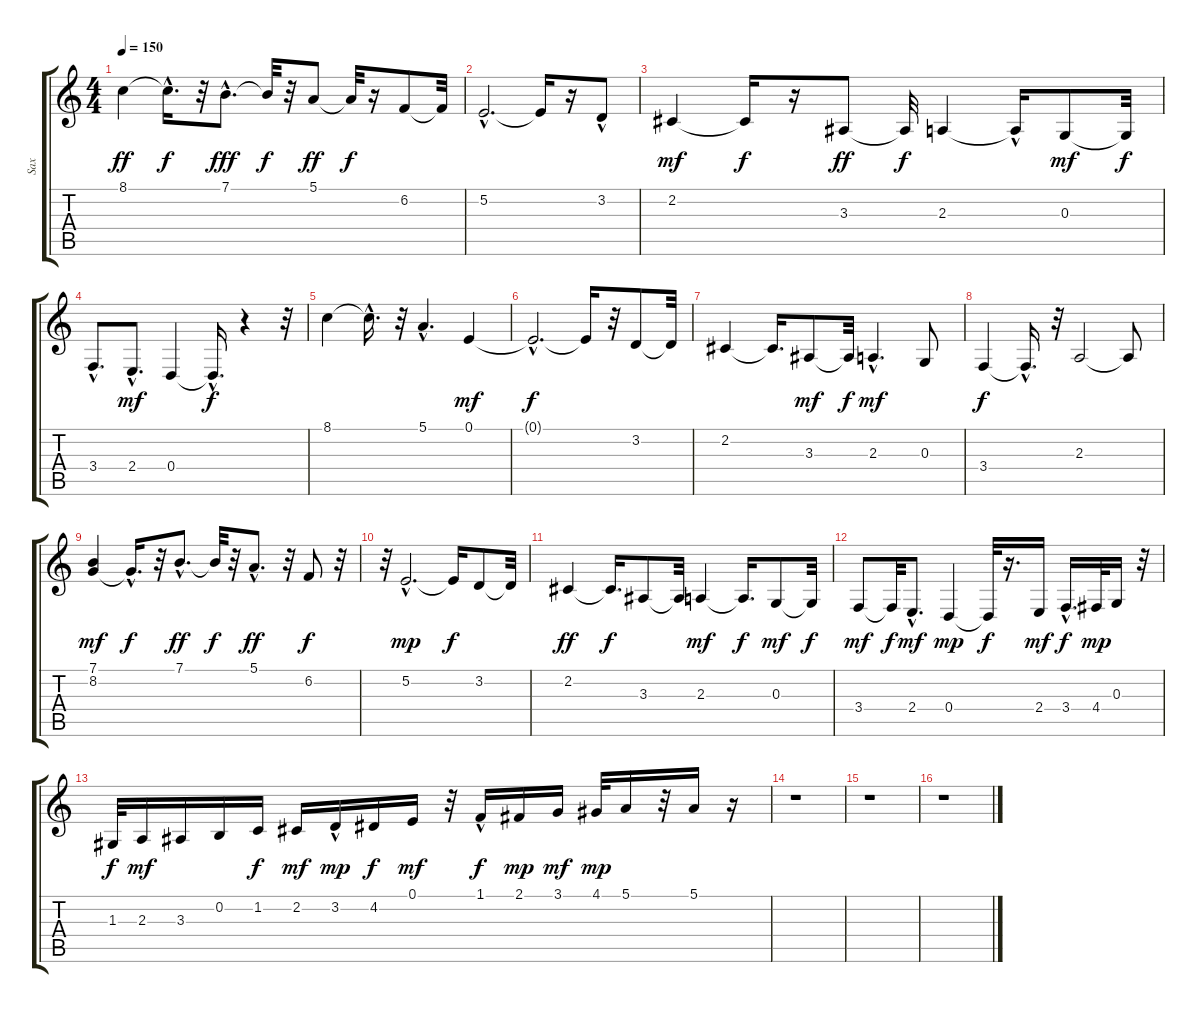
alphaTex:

\track ("Sax" "Sax") {instrument baritonesax}
\staff {score tabs}
\tuning (E4 B3 G3 D3 A2 E2) {hide}
\ts (4 4)
\tempo 150
\clef g2
\ks c
8.1.4{dy ff volume 11} 8.1{hac t}.16{d dy f} r.32 7.1{hac}.8{d dy fff} 7.1{t}.32{dy f} r.32 5.1.8{dy ff} 5.1{t}.32{dy f} r.16 6.2.8 6.2{t}.32 |
5.2{hac}.2{d} 5.2{t}.16 r.16 3.2{hac}.8 |
2.2.4{dy mf} 2.2{t}.16{dy f} r.16 3.3.8{dy ff} 3.3{t}.32{dy f} 2.3.4 2.3{hac t}.16 0.3.8{dy mf} 0.3{t}.32{dy f} |
3.4{hac}.8{d} 2.4{hac}.8{d dy mf} 0.4.4 0.4{hac t}.16{d dy f} r.4 r.32 |
8.1.4 8.1{hac t}.16{d} r.32 5.1{hac}.4{d} 0.1.4{dy mf} |
0.1{hac t}.2{d dy f} 0.1{t}.16 r.32 3.2.8 3.2{t}.32 |
2.2.4 2.2{t}.16{d} 3.3.8{dy mf} 3.3{t}.32{dy f} 2.3{hac}.4{d dy mf} 0.3.8 |
3.4.4{dy f} 3.4{hac t}.16{d} r.32 2.3.2 2.3{t}.8 |
(7.1 8.2).4{dy mf} 8.2{hac t}.16{d dy f} r.32 7.1{hac}.8{d dy ff} 7.1{t}.32{dy f} r.32 5.1{hac}.8{d dy ff} r.32 6.2.8{dy f} r.32 |
r.32 5.2{hac}.2{d dy mp} 5.2{t}.16{dy f} 3.2.8 3.2{t}.32 |
2.2.4{dy ff} 2.2{t}.16{d dy f} 3.3.8 3.3{t}.32 2.3.4{dy mf} 2.3{t}.16{d dy f} 0.3.8{dy mf} 0.3{t}.32{dy f} |
3.4.8{dy mf} 3.4{t}.32{dy f} 2.4{hac}.8{d dy mf} 0.4.4{dy mp} 0.4{t}.32{dy f} r.16{d} 2.4.16{dy mf} 3.4{hac}.16{d dy f} 4.4.32{dy mp} 0.3.16 r.32 |
1.3.32{dy f} 2.3.16{dy mf} 3.3.16 0.2.16 1.2.16{dy f} 2.2.16{dy mf} 3.2{hac}.16{dy mp} 4.2.16{dy f} 0.1.16{dy mf} r.32 1.1{hac}.16{dy f} 2.1.16{dy mp} 3.1.16{dy mf} 4.1.32{dy mp} 5.1.16 r.32 5.1.16 r.16 |
r.1 |
r.1 |
r.1
